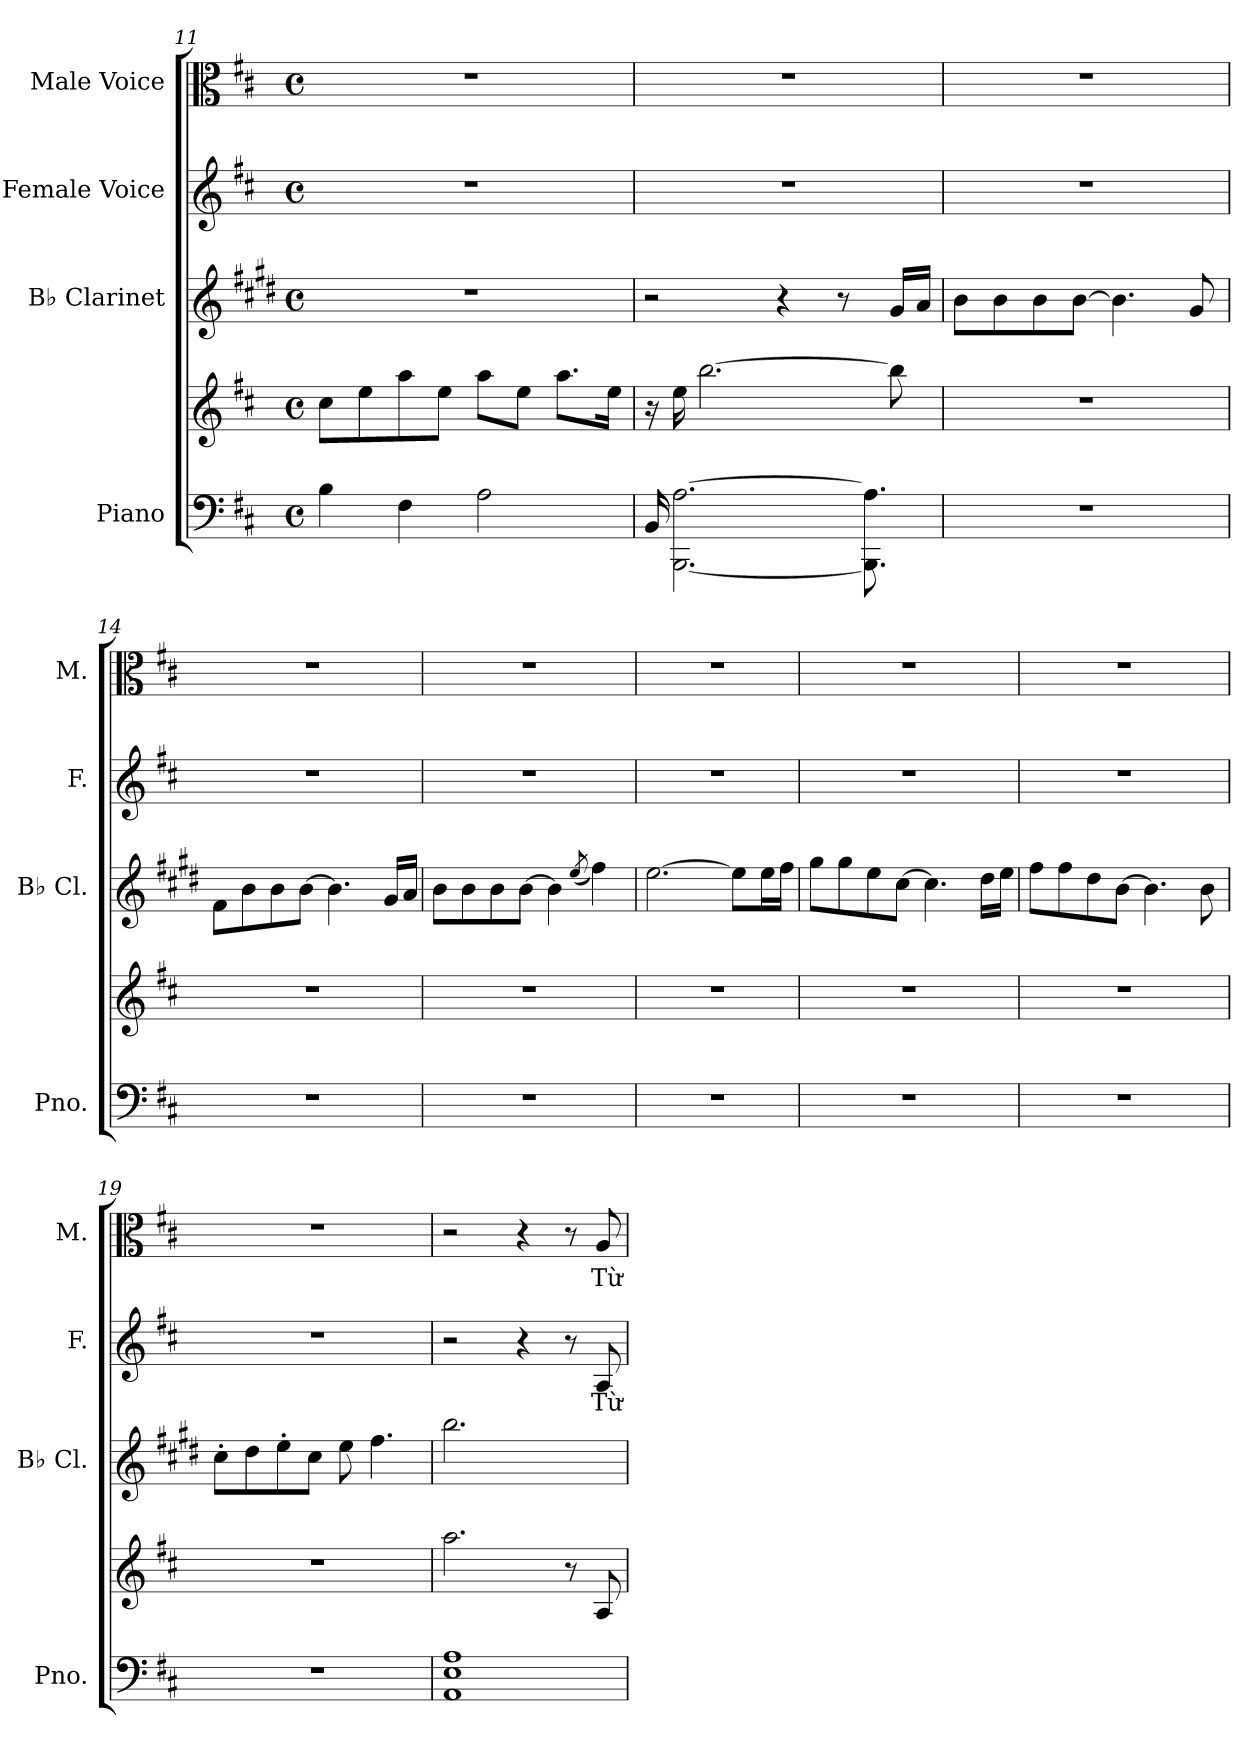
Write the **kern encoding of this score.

**kern	**kern	**kern	**kern	**text	**kern	**text
*part4	*part4	*part3	*part2	*part2	*part1	*part1
*staff5	*staff4	*staff3	*staff2	*staff2	*staff1	*staff1
*I"Piano	*	*I"B♭ Clarinet	*I"Female Voice	*	*I"Male Voice	*
*I'Pno.	*	*I'B♭ Cl.	*I'F.	*	*I'M.	*
!!LO:PB:g=z
*clefF4	*clefG2	*clefG2	*clefG2	*	*clefC3	*
*	*	*ITrd1c2	*	*	*	*
*k[f#c#]	*k[f#c#]	*k[f#c#]	*k[f#c#]	*	*k[f#c#]	*
*D:	*D:	*D:	*D:	*	*D:	*
*M4/4	*M4/4	*M4/4	*M4/4	*	*M4/4	*
*met(c)	*met(c)	*met(c)	*met(c)	*	*met(c)	*
=11	=11	=11	=11	=11	=11	=11
4B\	8cc#\L	1r	1r	.	1r	.
.	8ee\	.	.	.	.	.
4F#\	8aa\	.	.	.	.	.
.	8ee\J	.	.	.	.	.
2A\	8aa\L	.	.	.	.	.
.	8ee\J	.	.	.	.	.
.	8.aa\L	.	.	.	.	.
.	16ee\Jk	.	.	.	.	.
=12	=12	=12	=12	=12	=12	=12
16BB/	16r	2r	1r	.	1r	.
[2.BBB\ [2.A\	16ee\	.	.	.	.	.
.	[2.bb\	.	.	.	.	.
.	.	4r	.	.	.	.
.	.	8r	.	.	.	.
8.BBB\] 8.A\]	.	.	.	.	.	.
.	8bb\]	16f#/LL	.	.	.	.
.	.	16g/JJ	.	.	.	.
=13	=13	=13	=13	=13	=13	=13
1r	1r	8a\L	1r	.	1r	.
.	.	8a\	.	.	.	.
.	.	8a\	.	.	.	.
.	.	[8a\J	.	.	.	.
.	.	4.a\]	.	.	.	.
.	.	8f#/	.	.	.	.
=14	=14	=14	=14	=14	=14	=14
1r	1r	8e\L	1r	.	1r	.
.	.	8a\	.	.	.	.
.	.	8a\	.	.	.	.
.	.	[8a\J	.	.	.	.
.	.	4.a\]	.	.	.	.
.	.	16f#/LL	.	.	.	.
.	.	16g/JJ	.	.	.	.
=15	=15	=15	=15	=15	=15	=15
1r	1r	8a\L	1r	.	1r	.
.	.	8a\	.	.	.	.
.	.	8a\	.	.	.	.
.	.	[8a\J	.	.	.	.
.	.	4a\]	.	.	.	.
.	.	(>8qdd/	.	.	.	.
.	.	4ee\)	.	.	.	.
!!LO:LB:g=z
=16	=16	=16	=16	=16	=16	=16
1r	1r	[2.dd\	1r	.	1r	.
.	.	8dd\L]	.	.	.	.
.	.	16dd\L	.	.	.	.
.	.	16ee\JJ	.	.	.	.
=17	=17	=17	=17	=17	=17	=17
1r	1r	8ff#\L	1r	.	1r	.
.	.	8ff#\	.	.	.	.
.	.	8dd\	.	.	.	.
.	.	[8b\J	.	.	.	.
.	.	4.b\]	.	.	.	.
.	.	16cc#\LL	.	.	.	.
.	.	16dd\JJ	.	.	.	.
=18	=18	=18	=18	=18	=18	=18
1r	1r	8ee\L	1r	.	1r	.
.	.	8ee\	.	.	.	.
.	.	8cc#\	.	.	.	.
.	.	[8a\J	.	.	.	.
.	.	4.a\]	.	.	.	.
.	.	8a\	.	.	.	.
=19	=19	=19	=19	=19	=19	=19
1r	1r	8b'\L	1r	.	1r	.
.	.	8cc#\	.	.	.	.
.	.	8dd'\	.	.	.	.
.	.	8b\J	.	.	.	.
.	.	8dd\	.	.	.	.
.	.	4.ee\	.	.	.	.
=20	=20	=20	=20	=20	=20	=20
1AA 1E 1A	2.aa\	2.aa\	2r	.	2r	.
.	.	.	4r	.	4r	.
.	8r	4ryy	8r	.	8r	.
!	!	!	!	!LO:LY:b	!	!LO:LY:b
.	8A/	.	8A/	Từ	8A/	Từ
=	=	=	=	=	=	=
*-	*-	*-	*-	*-	*-	*-
